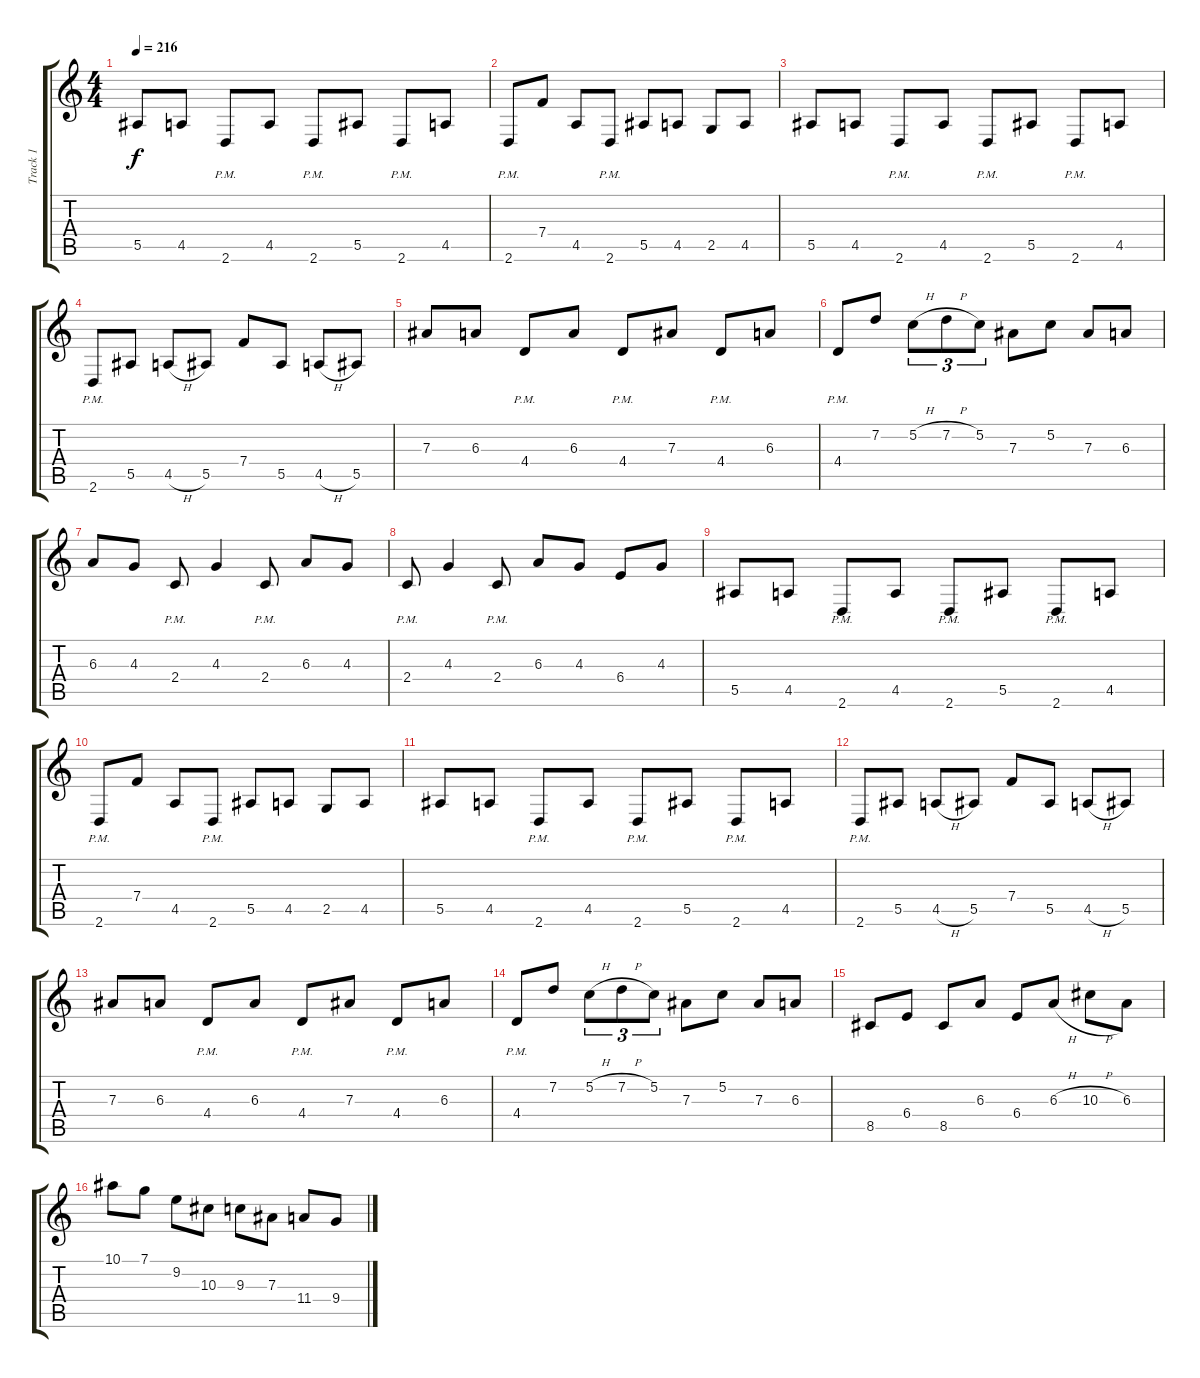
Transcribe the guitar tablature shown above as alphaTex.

\track ("Track 1" "Track 1") {instrument overdrivenguitar}
\staff {score tabs}
\tuning (C4 G3 Eb3 Bb2 F2 C2) {hide}
\ts (4 4)
\tempo 216
\clef g2
\ks c
5.5.8{dy f} 4.5.8 2.6{pm}.8 4.5.8 2.6{pm}.8 5.5.8 2.6{pm}.8 4.5.8 |
2.6{pm}.8 7.4.8 4.5.8 2.6{pm}.8 5.5.8 4.5.8 2.5.8 4.5.8 |
5.5.8 4.5.8 2.6{pm}.8 4.5.8 2.6{pm}.8 5.5.8 2.6{pm}.8 4.5.8 |
2.6{pm}.8 5.5.8 4.5{h}.8 5.5.8 7.4.8 5.5.8 4.5{h}.8 5.5.8 |
7.3.8 6.3.8 4.4{pm}.8 6.3.8 4.4{pm}.8 7.3.8 4.4{pm}.8 6.3.8 |
4.4{pm}.8 7.2.8 5.2{h}.8{tu (3 2)} 7.2{h}.8{tu (3 2)} 5.2.8{tu (3 2)} 7.3.8 5.2.8 7.3.8 6.3.8 |
6.3.8 4.3.8 2.4{pm}.8 4.3.4 2.4{pm}.8 6.3.8 4.3.8 |
2.4{pm}.8 4.3.4 2.4{pm}.8 6.3.8 4.3.8 6.4.8 4.3.8 |
5.5.8 4.5.8 2.6{pm}.8 4.5.8 2.6{pm}.8 5.5.8 2.6{pm}.8 4.5.8 |
2.6{pm}.8 7.4.8 4.5.8 2.6{pm}.8 5.5.8 4.5.8 2.5.8 4.5.8 |
5.5.8 4.5.8 2.6{pm}.8 4.5.8 2.6{pm}.8 5.5.8 2.6{pm}.8 4.5.8 |
2.6{pm}.8 5.5.8 4.5{h}.8 5.5.8 7.4.8 5.5.8 4.5{h}.8 5.5.8 |
7.3.8 6.3.8 4.4{pm}.8 6.3.8 4.4{pm}.8 7.3.8 4.4{pm}.8 6.3.8 |
4.4{pm}.8 7.2.8 5.2{h}.8{tu (3 2)} 7.2{h}.8{tu (3 2)} 5.2.8{tu (3 2)} 7.3.8 5.2.8 7.3.8 6.3.8 |
8.5.8 6.4.8 8.5.8 6.3.8 6.4.8 6.3{h}.8 10.3{h}.8 6.3.8 |
10.1.8 7.1.8 9.2.8 10.3.8 9.3.8 7.3.8 11.4.8 9.4.8
